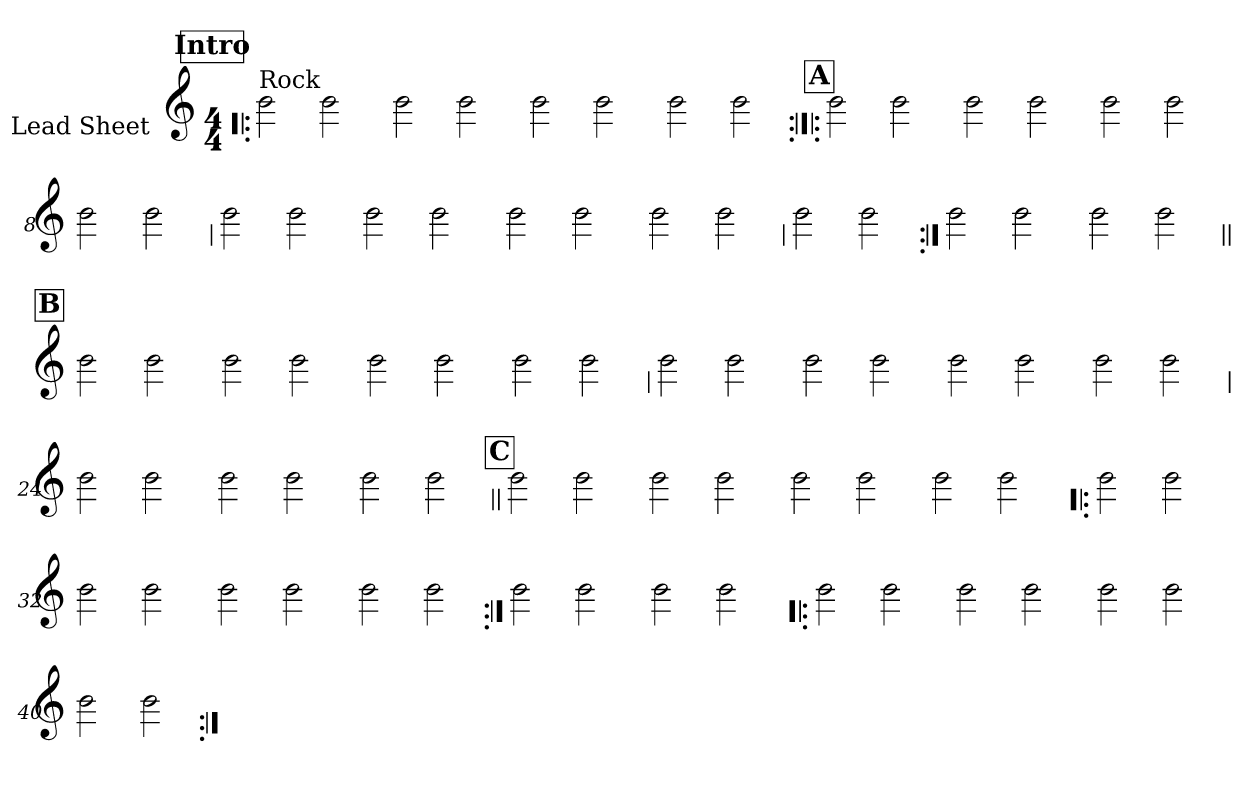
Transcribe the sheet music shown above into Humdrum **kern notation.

**kern
*part1
*staff1
*I"Lead Sheet
*stria0
*clefG2
*k[]
*a:
*M4/4
*MM111
!!LO:REH:place=s1:a:t=Intro
=1!|:
!LO:TX:a:t=Rock
2b
2b
=2-
2b
2b
=3-
2b
2b
=4-
2b
2b
!!LO:LB:g=z
!!LO:REH:place=s1:a:t=A
=5:|!|:
2b
2b
=6-
2b
2b
=7-
2b
2b
=8-
2b
2b
!!LO:LB:g=z
=9
2b
2b
=10-
2b
2b
=11-
2b
2b
=12-
2b
2b
!!LO:LB:g=z
=13
2b
2b
=14:|!
2b
2b
=15-
2b
2b
!!LO:LB:g=z
!!LO:REH:place=s1:a:t=B
=16||
2b
2b
=17-
2b
2b
=18-
2b
2b
=19-
2b
2b
!!LO:LB:g=z
=20
2b
2b
=21-
2b
2b
=22-
2b
2b
=23-
2b
2b
!!LO:LB:g=z
=24
2b
2b
=25-
2b
2b
=26-
2b
2b
!!LO:LB:g=z
!!LO:REH:place=s1:a:t=C
=27||
2b
2b
=28-
2b
2b
=29-
2b
2b
=30-
2b
2b
!!LO:LB:g=z
=31!|:
2b
2b
=32-
2b
2b
=33-
2b
2b
=34-
2b
2b
!!LO:LB:g=z
=35:|!
2b
2b
=36-
2b
2b
!!LO:LB:g=z
=37!|:
2b
2b
=38-
2b
2b
=39-
2b
2b
=40-
2b
2b
=:|!
*-
